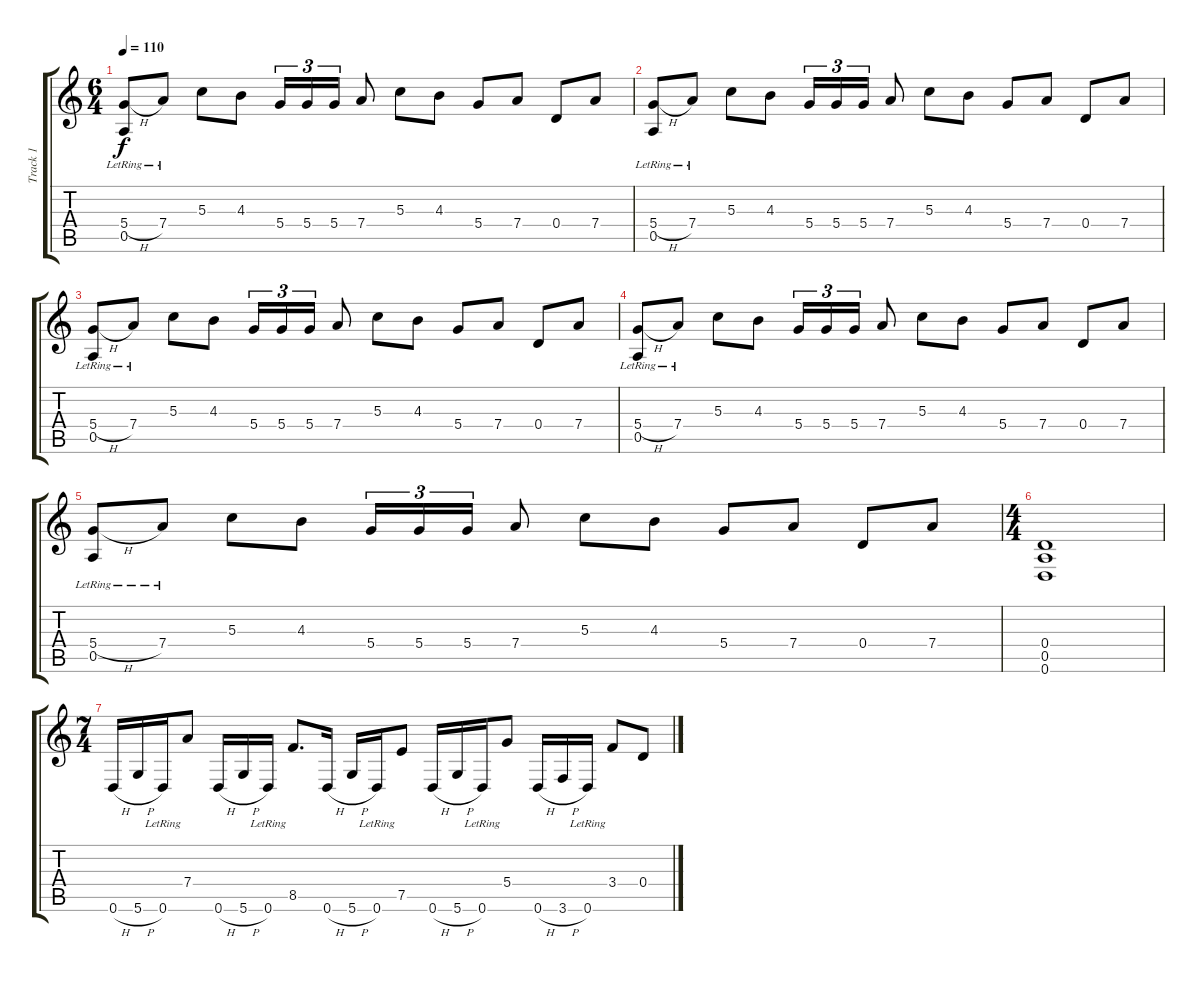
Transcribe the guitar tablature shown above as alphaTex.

\track ("Track 1" "Track 1") {instrument distortionguitar}
\staff {score tabs}
\tuning (E4 B3 G3 D3 A2 D2) {hide}
\ts (6 4)
\tempo 110
\clef g2
\ks c
(5.4{h lr} 0.5{lr}).8{dy f} 7.4{lr}.8 5.3.8 4.3.8 5.4.16{tu (3 2)} 5.4.16{tu (3 2)} 5.4.16{tu (3 2)} 7.4.8 5.3.8 4.3.8 5.4.8 7.4.8 0.4.8 7.4.8 |
(5.4{h lr} 0.5{lr}).8 7.4{lr}.8 5.3.8 4.3.8 5.4.16{tu (3 2)} 5.4.16{tu (3 2)} 5.4.16{tu (3 2)} 7.4.8 5.3.8 4.3.8 5.4.8 7.4.8 0.4.8 7.4.8 |
(5.4{h lr} 0.5{lr}).8 7.4{lr}.8 5.3.8 4.3.8 5.4.16{tu (3 2)} 5.4.16{tu (3 2)} 5.4.16{tu (3 2)} 7.4.8 5.3.8 4.3.8 5.4.8 7.4.8 0.4.8 7.4.8 |
(5.4{h lr} 0.5{lr}).8 7.4{lr}.8 5.3.8 4.3.8 5.4.16{tu (3 2)} 5.4.16{tu (3 2)} 5.4.16{tu (3 2)} 7.4.8 5.3.8 4.3.8 5.4.8 7.4.8 0.4.8 7.4.8 |
(5.4{h lr} 0.5{lr}).8 7.4{lr}.8 5.3.8 4.3.8 5.4.16{tu (3 2)} 5.4.16{tu (3 2)} 5.4.16{tu (3 2)} 7.4.8 5.3.8 4.3.8 5.4.8 7.4.8 0.4.8 7.4.8 |
\ts (4 4)
(0.4 0.5 0.6).1 |
\ts (7 4)
0.6{h}.16 5.6{h}.16 0.6{lr}.16 7.4.8 0.6{h}.16 5.6{h}.16 0.6{lr}.16 8.5.8{d} 0.6{h}.16 5.6{h}.16 0.6{lr}.16 7.5.8 0.6{h}.16 5.6{h}.16 0.6{lr}.16 5.4.8 0.6{h}.16 3.6{h}.16 0.6{lr}.16 3.4.8 0.4.8
